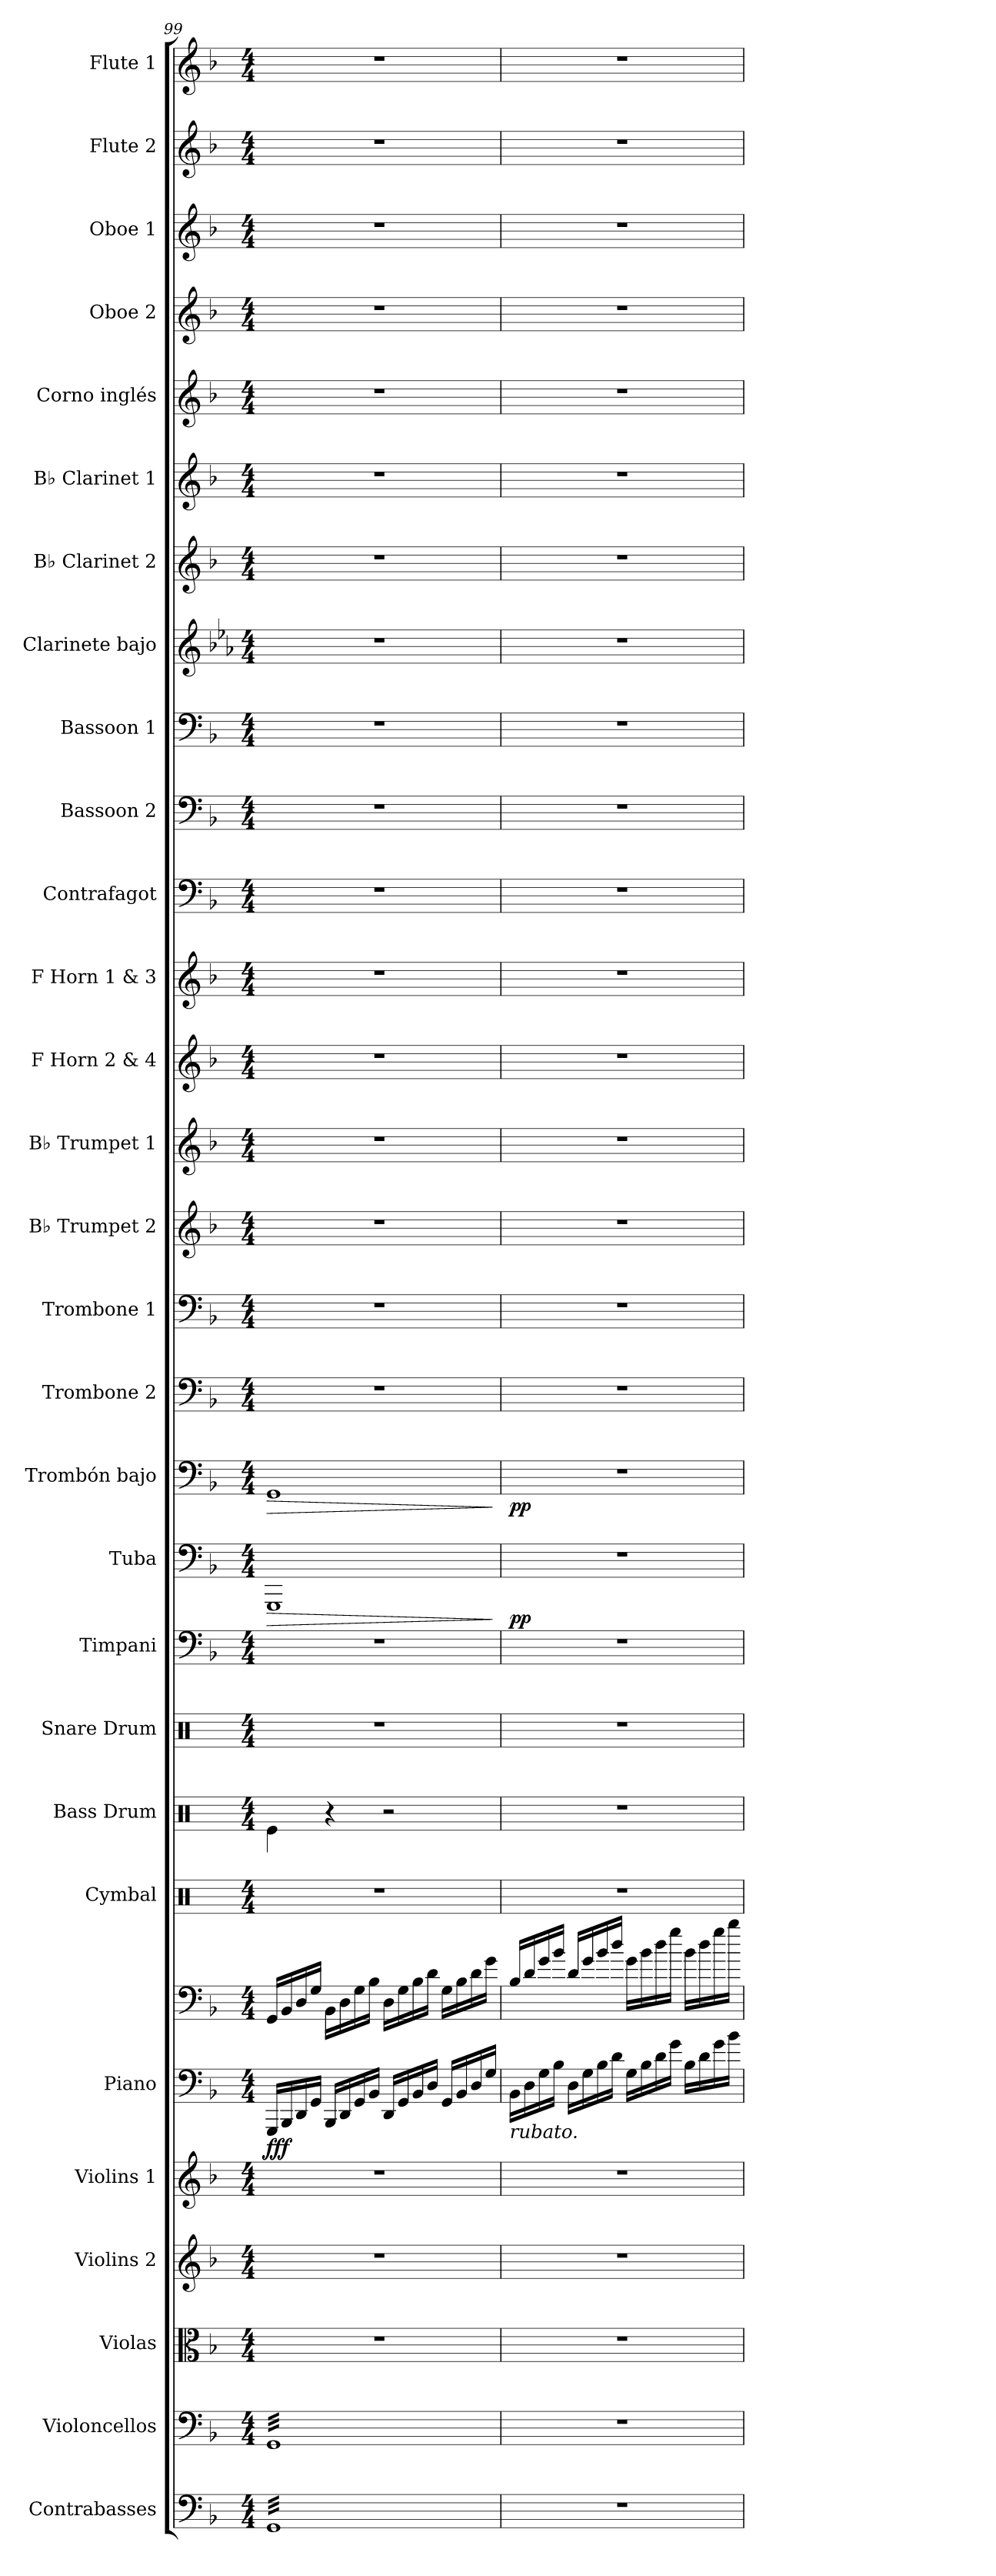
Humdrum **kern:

**kern	**kern	**kern	**kern	**kern	**kern	**kern	**dynam	**kern	**kern	**kern	**kern	**kern	**dynam	**kern	**dynam	**kern	**kern	**kern	**kern	**kern	**kern	**kern	**kern	**kern	**kern	**kern	**kern	**kern	**kern	**kern	**kern	**kern
*part29	*part28	*part27	*part26	*part25	*part24	*part24	*part24	*part23	*part22	*part21	*part20	*part19	*part19	*part18	*part18	*part17	*part16	*part15	*part14	*part13	*part12	*part11	*part10	*part9	*part8	*part7	*part6	*part5	*part4	*part3	*part2	*part1
*staff30	*staff29	*staff28	*staff27	*staff26	*staff25	*staff24	*staff24/25	*staff23	*staff22	*staff21	*staff20	*staff19	*staff19	*staff18	*staff18	*staff17	*staff16	*staff15	*staff14	*staff13	*staff12	*staff11	*staff10	*staff9	*staff8	*staff7	*staff6	*staff5	*staff4	*staff3	*staff2	*staff1
*I"Contrabasses	*I"Violoncellos	*I"Violas	*I"Violins 2	*I"Violins 1	*I"Piano	*	*	*I"Cymbal	*I"Bass Drum	*I"Snare Drum	*I"Timpani	*I"Tuba	*	*I"Trombón bajo	*	*I"Trombone 2	*I"Trombone 1	*I"B♭ Trumpet 2	*I"B♭ Trumpet 1	*I"F Horn 2 &amp; 4	*I"F Horn 1 &amp; 3	*I"Contrafagot	*I"Bassoon 2	*I"Bassoon 1	*I"Clarinete bajo	*I"B♭ Clarinet 2	*I"B♭ Clarinet 1	*I"Corno inglés	*I"Oboe 2	*I"Oboe 1	*I"Flute 2	*I"Flute 1
*I'Cbs.	*I'Vcs.	*I'Vlas.	*I'Vlns. 2	*I'Vlns. 1	*I'Pno.	*	*	*I'Cym.	*I'B. Dr.	*I'Sn. Dr.	*I'Timp.	*I'Tba.	*	*I'Tbn. B.	*	*I'Tbn. 2	*I'Tbn. 1	*I'B♭ Tpt. 2	*I'B♭ Tpt. 1	*I'F Hn. 2 4	*I'F Hn. 1 3	*I'Cfag.	*I'Bsn. 2	*I'Bsn. 1	*I'Cl. B.	*I'B♭ Cl. 2	*I'B♭ Cl. 1	*I'Cor. Ingl.	*I'Ob. 2	*I'Ob. 1	*I'Fl. 2	*I'Fl. 1
*clefF4	*clefF4	*clefC3	*clefG2	*clefG2	*clefF4	*clefF4	*	*clefX	*clefX	*clefX	*clefF4	*clefF4	*	*clefF4	*	*clefF4	*clefF4	*clefG2	*clefG2	*clefG2	*clefG2	*clefF4	*clefF4	*clefF4	*clefG2	*clefG2	*clefG2	*clefG2	*clefG2	*clefG2	*clefG2	*clefG2
*ITrd7c12	*	*	*	*	*	*	*	*	*	*	*	*	*	*	*	*	*	*ITrd1c2	*ITrd1c2	*ITrd4c7	*ITrd4c7	*ITrd7c12	*	*	*ITrd8c14	*ITrd1c2	*ITrd1c2	*ITrd4c7	*	*	*	*
*k[b-]	*k[b-]	*k[b-]	*k[b-]	*k[b-]	*k[b-]	*k[b-]	*	*k[]	*k[]	*k[]	*k[b-]	*k[b-]	*	*k[b-]	*	*k[b-]	*k[b-]	*k[b-e-a-]	*k[b-e-a-]	*k[b-e-]	*k[b-e-]	*k[b-]	*k[b-]	*k[b-]	*k[b-e-a-]	*k[b-e-a-]	*k[b-e-a-]	*k[b-e-]	*k[b-]	*k[b-]	*k[b-]	*k[b-]
*M4/4	*M4/4	*M4/4	*M4/4	*M4/4	*M4/4	*M4/4	*	*M4/4	*M4/4	*M4/4	*M4/4	*M4/4	*	*M4/4	*	*M4/4	*M4/4	*M4/4	*M4/4	*M4/4	*M4/4	*M4/4	*M4/4	*M4/4	*M4/4	*M4/4	*M4/4	*M4/4	*M4/4	*M4/4	*M4/4	*M4/4
=99	=99	=99	=99	=99	=99	=99	=99	=99	=99	=99	=99	=99	=99	=99	=99	=99	=99	=99	=99	=99	=99	=99	=99	=99	=99	=99	=99	=99	=99	=99	=99	=99
!	!	!	!	!	!	!	!LO:DY:b=2	!	!	!	!	!	!LO:HP:b	!	!LO:HP:b	!	!	!	!	!	!	!	!	!	!	!	!	!	!	!	!	!
*tremolo	*	*	*	*	*	*	*	*	*	*	*	*	*	*	*	*	*	*	*	*	*	*	*	*	*	*	*	*	*	*	*	*
*	*tremolo	*	*	*	*	*	*	*	*	*	*	*	*	*	*	*	*	*	*	*	*	*	*	*	*	*	*	*	*	*	*	*
32GGGLLL	32GGLLL	1r	1r	1r	16GGG/LL	16GG/LL	fff	1r	4Re\	1r	1r	1GGG	>	1GG	>	1r	1r	1r	1r	1r	1r	1r	1r	1r	1r	1r	1r	1r	1r	1r	1r	1r
32GGG	32GG	.	.	.	.	.	.	.	.	.	.	.	.	.	.	.	.	.	.	.	.	.	.	.	.	.	.	.	.	.	.	.
32GGG	32GG	.	.	.	16BBB-/	16BB-/	.	.	.	.	.	.	.	.	.	.	.	.	.	.	.	.	.	.	.	.	.	.	.	.	.	.
32GGG	32GG	.	.	.	.	.	.	.	.	.	.	.	.	.	.	.	.	.	.	.	.	.	.	.	.	.	.	.	.	.	.	.
32GGG	32GG	.	.	.	16DD/	16D/	.	.	.	.	.	.	.	.	.	.	.	.	.	.	.	.	.	.	.	.	.	.	.	.	.	.
32GGG	32GG	.	.	.	.	.	.	.	.	.	.	.	.	.	.	.	.	.	.	.	.	.	.	.	.	.	.	.	.	.	.	.
32GGG	32GG	.	.	.	16GG/JJ	16G/JJ	.	.	.	.	.	.	.	.	.	.	.	.	.	.	.	.	.	.	.	.	.	.	.	.	.	.
32GGG	32GG	.	.	.	.	.	.	.	.	.	.	.	.	.	.	.	.	.	.	.	.	.	.	.	.	.	.	.	.	.	.	.
32GGG	32GG	.	.	.	16BBB-/LL	16BB-\LL	.	.	4r	.	.	.	.	.	.	.	.	.	.	.	.	.	.	.	.	.	.	.	.	.	.	.
32GGG	32GG	.	.	.	.	.	.	.	.	.	.	.	.	.	.	.	.	.	.	.	.	.	.	.	.	.	.	.	.	.	.	.
32GGG	32GG	.	.	.	16DD/	16D\	.	.	.	.	.	.	.	.	.	.	.	.	.	.	.	.	.	.	.	.	.	.	.	.	.	.
32GGG	32GG	.	.	.	.	.	.	.	.	.	.	.	.	.	.	.	.	.	.	.	.	.	.	.	.	.	.	.	.	.	.	.
32GGG	32GG	.	.	.	16GG/	16G\	.	.	.	.	.	.	.	.	.	.	.	.	.	.	.	.	.	.	.	.	.	.	.	.	.	.
32GGG	32GG	.	.	.	.	.	.	.	.	.	.	.	.	.	.	.	.	.	.	.	.	.	.	.	.	.	.	.	.	.	.	.
32GGG	32GG	.	.	.	16BB-/JJ	16B-\JJ	.	.	.	.	.	.	.	.	.	.	.	.	.	.	.	.	.	.	.	.	.	.	.	.	.	.
32GGG	32GG	.	.	.	.	.	.	.	.	.	.	.	.	.	.	.	.	.	.	.	.	.	.	.	.	.	.	.	.	.	.	.
32GGG	32GG	.	.	.	16DD/LL	16D\LL	.	.	2r	.	.	.	.	.	.	.	.	.	.	.	.	.	.	.	.	.	.	.	.	.	.	.
32GGG	32GG	.	.	.	.	.	.	.	.	.	.	.	.	.	.	.	.	.	.	.	.	.	.	.	.	.	.	.	.	.	.	.
32GGG	32GG	.	.	.	16GG/	16G\	.	.	.	.	.	.	.	.	.	.	.	.	.	.	.	.	.	.	.	.	.	.	.	.	.	.
32GGG	32GG	.	.	.	.	.	.	.	.	.	.	.	.	.	.	.	.	.	.	.	.	.	.	.	.	.	.	.	.	.	.	.
32GGG	32GG	.	.	.	16BB-/	16B-\	.	.	.	.	.	.	.	.	.	.	.	.	.	.	.	.	.	.	.	.	.	.	.	.	.	.
32GGG	32GG	.	.	.	.	.	.	.	.	.	.	.	.	.	.	.	.	.	.	.	.	.	.	.	.	.	.	.	.	.	.	.
32GGG	32GG	.	.	.	16D/JJ	16d\JJ	.	.	.	.	.	.	.	.	.	.	.	.	.	.	.	.	.	.	.	.	.	.	.	.	.	.
32GGG	32GG	.	.	.	.	.	.	.	.	.	.	.	.	.	.	.	.	.	.	.	.	.	.	.	.	.	.	.	.	.	.	.
32GGG	32GG	.	.	.	16GG/LL	16G\LL	.	.	.	.	.	.	.	.	.	.	.	.	.	.	.	.	.	.	.	.	.	.	.	.	.	.
32GGG	32GG	.	.	.	.	.	.	.	.	.	.	.	.	.	.	.	.	.	.	.	.	.	.	.	.	.	.	.	.	.	.	.
32GGG	32GG	.	.	.	16BB-/	16B-\	.	.	.	.	.	.	.	.	.	.	.	.	.	.	.	.	.	.	.	.	.	.	.	.	.	.
32GGG	32GG	.	.	.	.	.	.	.	.	.	.	.	.	.	.	.	.	.	.	.	.	.	.	.	.	.	.	.	.	.	.	.
32GGG	32GG	.	.	.	16D/	16d\	.	.	.	.	.	.	.	.	.	.	.	.	.	.	.	.	.	.	.	.	.	.	.	.	.	.
32GGG	32GG	.	.	.	.	.	.	.	.	.	.	.	.	.	.	.	.	.	.	.	.	.	.	.	.	.	.	.	.	.	.	.
32GGG	32GG	.	.	.	16G/JJ	16g\JJ	.	.	.	.	.	.	.	.	.	.	.	.	.	.	.	.	.	.	.	.	.	.	.	.	.	.
32GGGJJJ	32GGJJJ	.	.	.	.	.	.	.	.	.	.	.	.	.	.	.	.	.	.	.	.	.	.	.	.	.	.	.	.	.	.	.
*	*Xtremolo	*	*	*	*	*	*	*	*	*	*	*	*	*	*	*	*	*	*	*	*	*	*	*	*	*	*	*	*	*	*	*
*Xtremolo	*	*	*	*	*	*	*	*	*	*	*	*	*	*	*	*	*	*	*	*	*	*	*	*	*	*	*	*	*	*	*	*
.	.	.	.	.	.	.	.	.	.	.	.	.	]	.	]	.	.	.	.	.	.	.	.	.	.	.	.	.	.	.	.	.
=100	=100	=100	=100	=100	=100	=100	=100	=100	=100	=100	=100	=100	=100	=100	=100	=100	=100	=100	=100	=100	=100	=100	=100	=100	=100	=100	=100	=100	=100	=100	=100	=100
!	!	!	!	!	!LO:TX:b:i:t=rubato.	!	!	!	!	!	!	!	!	!	!	!	!	!	!	!	!	!	!	!	!	!	!	!	!	!	!	!
!	!	!	!	!	!	!	!	!	!	!	!	!	!LO:DY:b	!	!LO:DY:b	!	!	!	!	!	!	!	!	!	!	!	!	!	!	!	!	!
1r	1r	1r	1r	1r	16BB-\LL	16B-/LL	.	1r	1r	1r	1r	1r	pp	1r	pp	1r	1r	1r	1r	1r	1r	1r	1r	1r	1r	1r	1r	1r	1r	1r	1r	1r
.	.	.	.	.	16D\	16d/	.	.	.	.	.	.	.	.	.	.	.	.	.	.	.	.	.	.	.	.	.	.	.	.	.	.
.	.	.	.	.	16G\	16g/	.	.	.	.	.	.	.	.	.	.	.	.	.	.	.	.	.	.	.	.	.	.	.	.	.	.
.	.	.	.	.	16B-\JJ	16b-/JJ	.	.	.	.	.	.	.	.	.	.	.	.	.	.	.	.	.	.	.	.	.	.	.	.	.	.
.	.	.	.	.	16D\LL	16d/LL	.	.	.	.	.	.	.	.	.	.	.	.	.	.	.	.	.	.	.	.	.	.	.	.	.	.
.	.	.	.	.	16G\	16g/	.	.	.	.	.	.	.	.	.	.	.	.	.	.	.	.	.	.	.	.	.	.	.	.	.	.
.	.	.	.	.	16B-\	16b-/	.	.	.	.	.	.	.	.	.	.	.	.	.	.	.	.	.	.	.	.	.	.	.	.	.	.
.	.	.	.	.	16d\JJ	16dd/JJ	.	.	.	.	.	.	.	.	.	.	.	.	.	.	.	.	.	.	.	.	.	.	.	.	.	.
.	.	.	.	.	16G\LL	16g\LL	.	.	.	.	.	.	.	.	.	.	.	.	.	.	.	.	.	.	.	.	.	.	.	.	.	.
.	.	.	.	.	16B-\	16b-\	.	.	.	.	.	.	.	.	.	.	.	.	.	.	.	.	.	.	.	.	.	.	.	.	.	.
.	.	.	.	.	16d\	16dd\	.	.	.	.	.	.	.	.	.	.	.	.	.	.	.	.	.	.	.	.	.	.	.	.	.	.
.	.	.	.	.	16g\JJ	16gg\JJ	.	.	.	.	.	.	.	.	.	.	.	.	.	.	.	.	.	.	.	.	.	.	.	.	.	.
.	.	.	.	.	16B-\LL	16b-\LL	.	.	.	.	.	.	.	.	.	.	.	.	.	.	.	.	.	.	.	.	.	.	.	.	.	.
.	.	.	.	.	16d\	16dd\	.	.	.	.	.	.	.	.	.	.	.	.	.	.	.	.	.	.	.	.	.	.	.	.	.	.
.	.	.	.	.	16g\	16gg\	.	.	.	.	.	.	.	.	.	.	.	.	.	.	.	.	.	.	.	.	.	.	.	.	.	.
.	.	.	.	.	16b-\JJ	16bb-\JJ	.	.	.	.	.	.	.	.	.	.	.	.	.	.	.	.	.	.	.	.	.	.	.	.	.	.
=	=	=	=	=	=	=	=	=	=	=	=	=	=	=	=	=	=	=	=	=	=	=	=	=	=	=	=	=	=	=	=	=
*-	*-	*-	*-	*-	*-	*-	*-	*-	*-	*-	*-	*-	*-	*-	*-	*-	*-	*-	*-	*-	*-	*-	*-	*-	*-	*-	*-	*-	*-	*-	*-	*-
